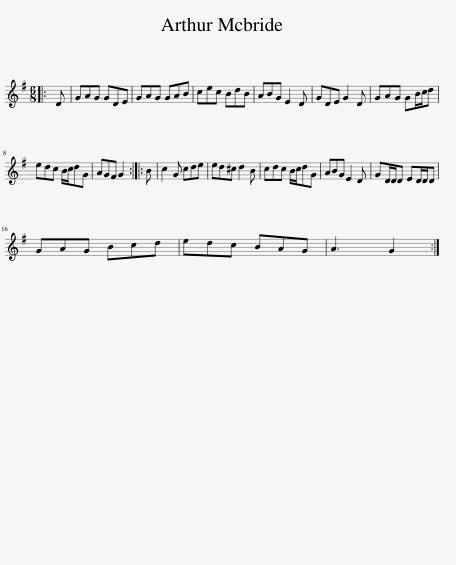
X:1
L:1/8
M:6/8
I:linebreak $
K:G
V:1 treble
V:1
|: D | GAG GDE | GAG GAB | cec BdB | ABG E2 D | %5
 GDE G2 D | GAG GB/c/d |$ edc B/c/dG | AGF G2 :: B | %10
 c2 G cde | ed^c d2 B | cdc B/c/dG | ABG E2 D | GD/D/D ED/D/D |$ %15
 GAG Bcd | edc BAG | A3 G2 :| %18
